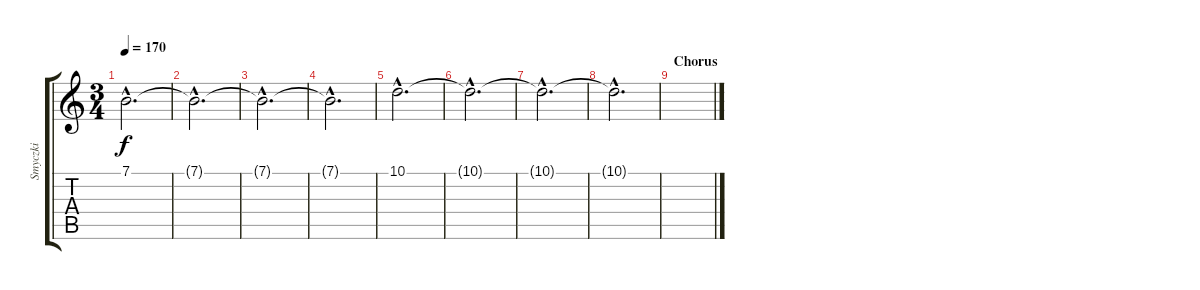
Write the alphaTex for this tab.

\track ("Smyczki" "Smyczki") {instrument stringensemble2}
\staff {score tabs}
\tuning (E4 B3 G3 D3 A2 E2) {hide}
\ts (3 4)
\tempo 170
\clef g2
\ks c
7.1{hac}.2{d dy f volume 6} |
7.1{hac t}.2{d} |
7.1{hac t}.2{d} |
7.1{hac t}.2{d} |
10.1{hac}.2{d} |
10.1{hac t}.2{d} |
10.1{hac t}.2{d} |
10.1{hac t}.2{d} |
\section ("" "Chorus")
